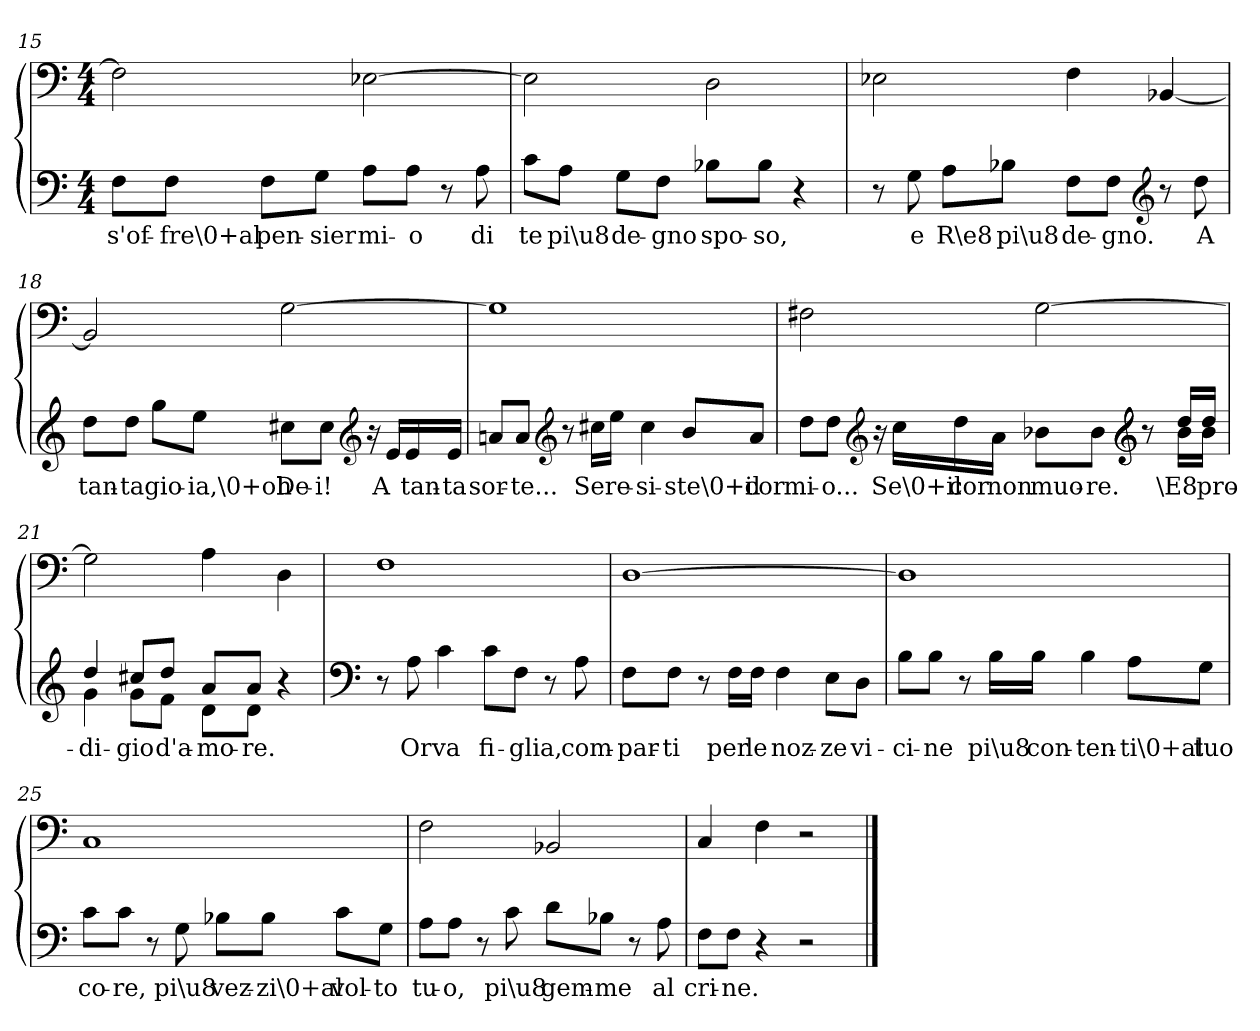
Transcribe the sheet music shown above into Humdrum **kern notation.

**kern	**text	**kern
*part1	*part1	*part1
*staff2	*staff2	*staff1
*clefF4	*	*clefF4
*k[]	*	*k[]
*C:	*	*C:
*M4/4	*	*M4/4
=15	=15	=15
8F\L	s'of-	2F\]
8F\J	-fre\0+al	.
8F\L	pen-	.
8G\J	-sier	.
8A\L	mi-	[2E-X\
8A\J	-o	.
8r	.	.
8A\	di	.
=16	=16	=16
8c\L	te	2E-\]
8A\J	pi\u8	.
8G\L	de-	.
8F\J	-gno	.
8B-X\L	spo-	2D\
8B-\J	-so,	.
4r	.	.
=17	=17	=17
8r	.	2E-X\
8G\	e	.
8A\L	R\e8	.
8B-X\J	pi\u8	.
8F\L	de-	4F\
8F\J	-gno.	.
*clefG2	*	*
8r	.	[4BB-X/
8dd\	A	.
=18	=18	=18
8dd\L	tan-	2BB-/]
8dd\J	-ta	.
8gg\L	gio-	.
8ee\J	-ia,\0+oh	.
8cc#X\L	De-	[2G\
8cc#\J	-i!	.
*clefG2	*	*
16r	.	.
16e/LL	A	.
16e/	tan-	.
16e/JJ	-ta	.
=19	=19	=19
8an/L	sor-	1G\]
8a/J	-te...	.
*clefG2	*	*
8r	.	.
16cc#X\LL	Se	.
16ee\JJ	re-	.
4cc#\	-si-	.
8b/L	-ste\0+il	.
8a/J	cor	.
=20	=20	=20
*^	*	*
8dd\L	2ryy	mi-	2F#X\
8dd\J	.	-o...	.
*clefG2	*	*	*
16r	.	.	.
16cc\LL	.	Se\0+il	.
16dd\	.	cor	.
16a\JJ	.	non	.
8b-X\L	16ryy	muo-	[2G\
.	16ryy	.	.
8b-\J	16ryy	-re.	.
.	16ryy	.	.
*clefG2	*	*	*
8r	16ryy	.	.
.	16ryy	.	.
16dd/LL	16b-\LL	\E8	.
16dd/JJ	16b-\JJ	pro-	.
=21	=21	=21	=21
4dd/	4g\	-di-	2G\]
8cc#X/L	8g\L	-gio	.
8dd/J	8f\J	d'a-	.
8a/L	8d\L	-mo-	4A\
8a/J	8d\J	-re.	.
4ryy	4r	.	4D\
*v	*v	*	*
=22	=22	=22
*clefF4	*	*
8r	.	1F\
8A\	Or	.
4c\	va	.
8c\L	fi-	.
8F\J	-glia,	.
8r	.	.
8A\	com-	.
=23	=23	=23
8F\L	-par-	[1D\
8F\J	-ti	.
8r	.	.
16F\LL	per	.
16F\JJ	le	.
4F\	noz-	.
8E\L	-ze	.
8D\J	vi-	.
=24	=24	=24
8B\L	-ci-	1D\]
8B\J	-ne	.
8r	.	.
16B\LL	pi\u8	.
16B\JJ	con-	.
4B\	-ten-	.
8A\L	-ti\0+al	.
8G\J	tuo	.
=25	=25	=25
8c\L	co-	1C/
8c\J	-re,	.
8r	.	.
8G\	pi\u8	.
8B-X\L	vez-	.
8B-\J	-zi\0+al	.
8c\L	vol-	.
8G\J	-to	.
=26	=26	=26
8A\L	tu-	2F\
8A\J	-o,	.
8r	.	.
8c\	pi\u8	.
8d\L	gem-	2BB-X/
8B-X\J	-me	.
8r	.	.
8A\	al	.
=27	=27	=27
8F\L	cri-	4C/
8F\J	-ne.	.
4r	.	4F\
2r	.	2r
==	==	==
*-	*-	*-
